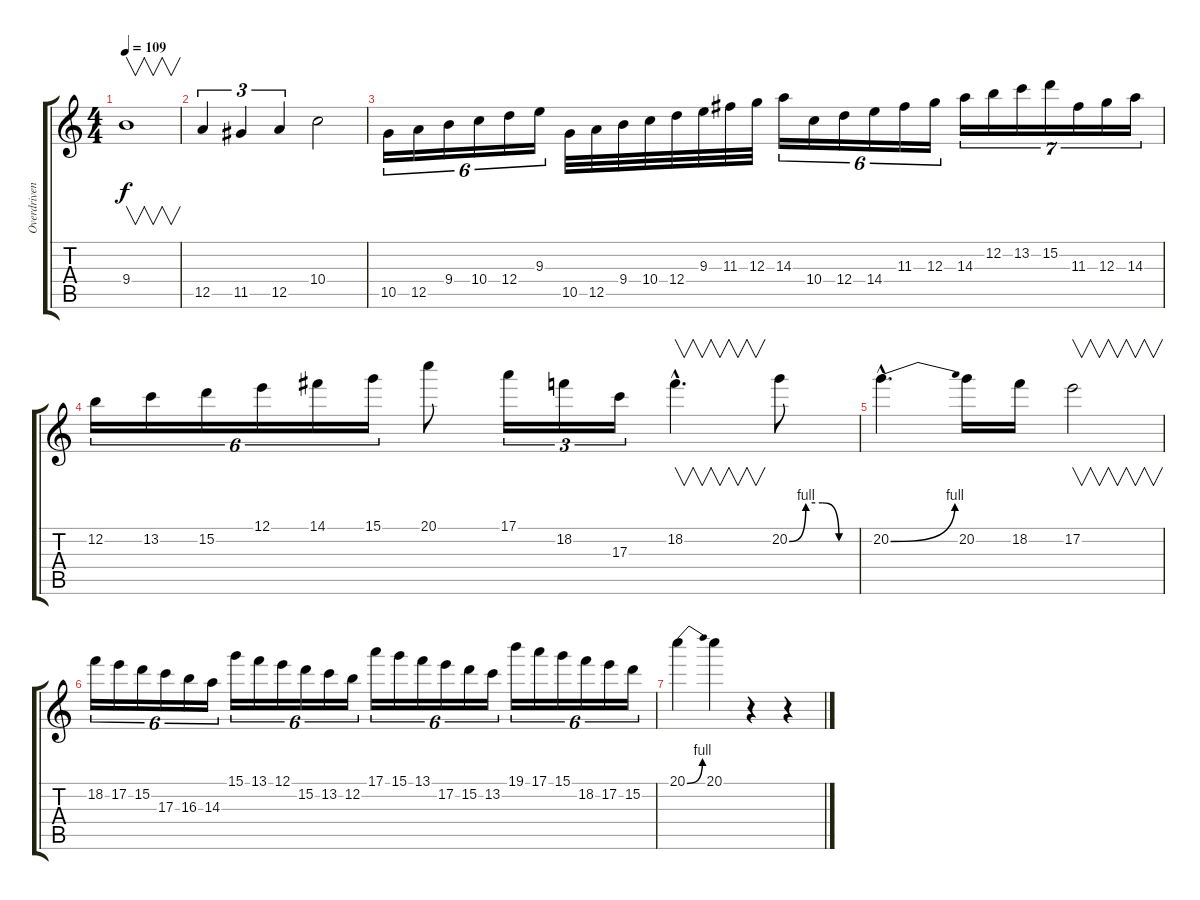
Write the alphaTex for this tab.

\track ("Overdriven Guitar 2" "Overdriven") {instrument overdrivenguitar}
\staff {score tabs}
\tuning (E4 B3 G3 D3 A2 E2) {hide}
\ts (4 4)
\tempo 109
\clef g2
\ks c
9.4.1{v dy f} |
12.5.4{tu (3 2)} 11.5.4{tu (3 2)} 12.5.4{tu (3 2)} 10.4.2 |
10.5.16{tu (6 4)} 12.5.16{tu (6 4)} 9.4.16{tu (6 4)} 10.4.16{tu (6 4)} 12.4.16{tu (6 4)} 9.3.16{tu (6 4)} 10.5.32 12.5.32 9.4.32 10.4.32 12.4.32 9.3.32 11.3.32 12.3.32 14.3.16{tu (6 4)} 10.4.16{tu (6 4)} 12.4.16{tu (6 4)} 14.4.16{tu (6 4)} 11.3.16{tu (6 4)} 12.3.16{tu (6 4)} 14.3.16{tu (7 4)} 12.2.16{tu (7 4)} 13.2.16{tu (7 4)} 15.2.16{tu (7 4)} 11.3.16{tu (7 4)} 12.3.16{tu (7 4)} 14.3.16{tu (7 4)} |
12.2.16{tu (6 4)} 13.2.16{tu (6 4)} 15.2.16{tu (6 4)} 12.1.16{tu (6 4)} 14.1.16{tu (6 4)} 15.1.16{tu (6 4)} 20.1.8 17.1.16{tu (3 2)} 18.2.16{tu (3 2)} 17.3.16{tu (3 2)} 18.2{hac}.4{v d} 20.2{be (custom 0 0 15 4 30 4 45 0 60 0)}.8 |
20.2{be (bend 0 0 60 4) hac}.4{d} 20.2.16 18.2.16 17.2.2{v} |
18.2.16{tu (6 4)} 17.2.16{tu (6 4)} 15.2.16{tu (6 4)} 17.3.16{tu (6 4)} 16.3.16{tu (6 4)} 14.3.16{tu (6 4)} 15.1.16{tu (6 4)} 13.1.16{tu (6 4)} 12.1.16{tu (6 4)} 15.2.16{tu (6 4)} 13.2.16{tu (6 4)} 12.2.16{tu (6 4)} 17.1.16{tu (6 4)} 15.1.16{tu (6 4)} 13.1.16{tu (6 4)} 17.2.16{tu (6 4)} 15.2.16{tu (6 4)} 13.2.16{tu (6 4)} 19.1.16{tu (6 4)} 17.1.16{tu (6 4)} 15.1.16{tu (6 4)} 18.2.16{tu (6 4)} 17.2.16{tu (6 4)} 15.2.16{tu (6 4)} |
20.1{be (bend 0 0 60 4)}.4 20.1.4 r.4 r.4
